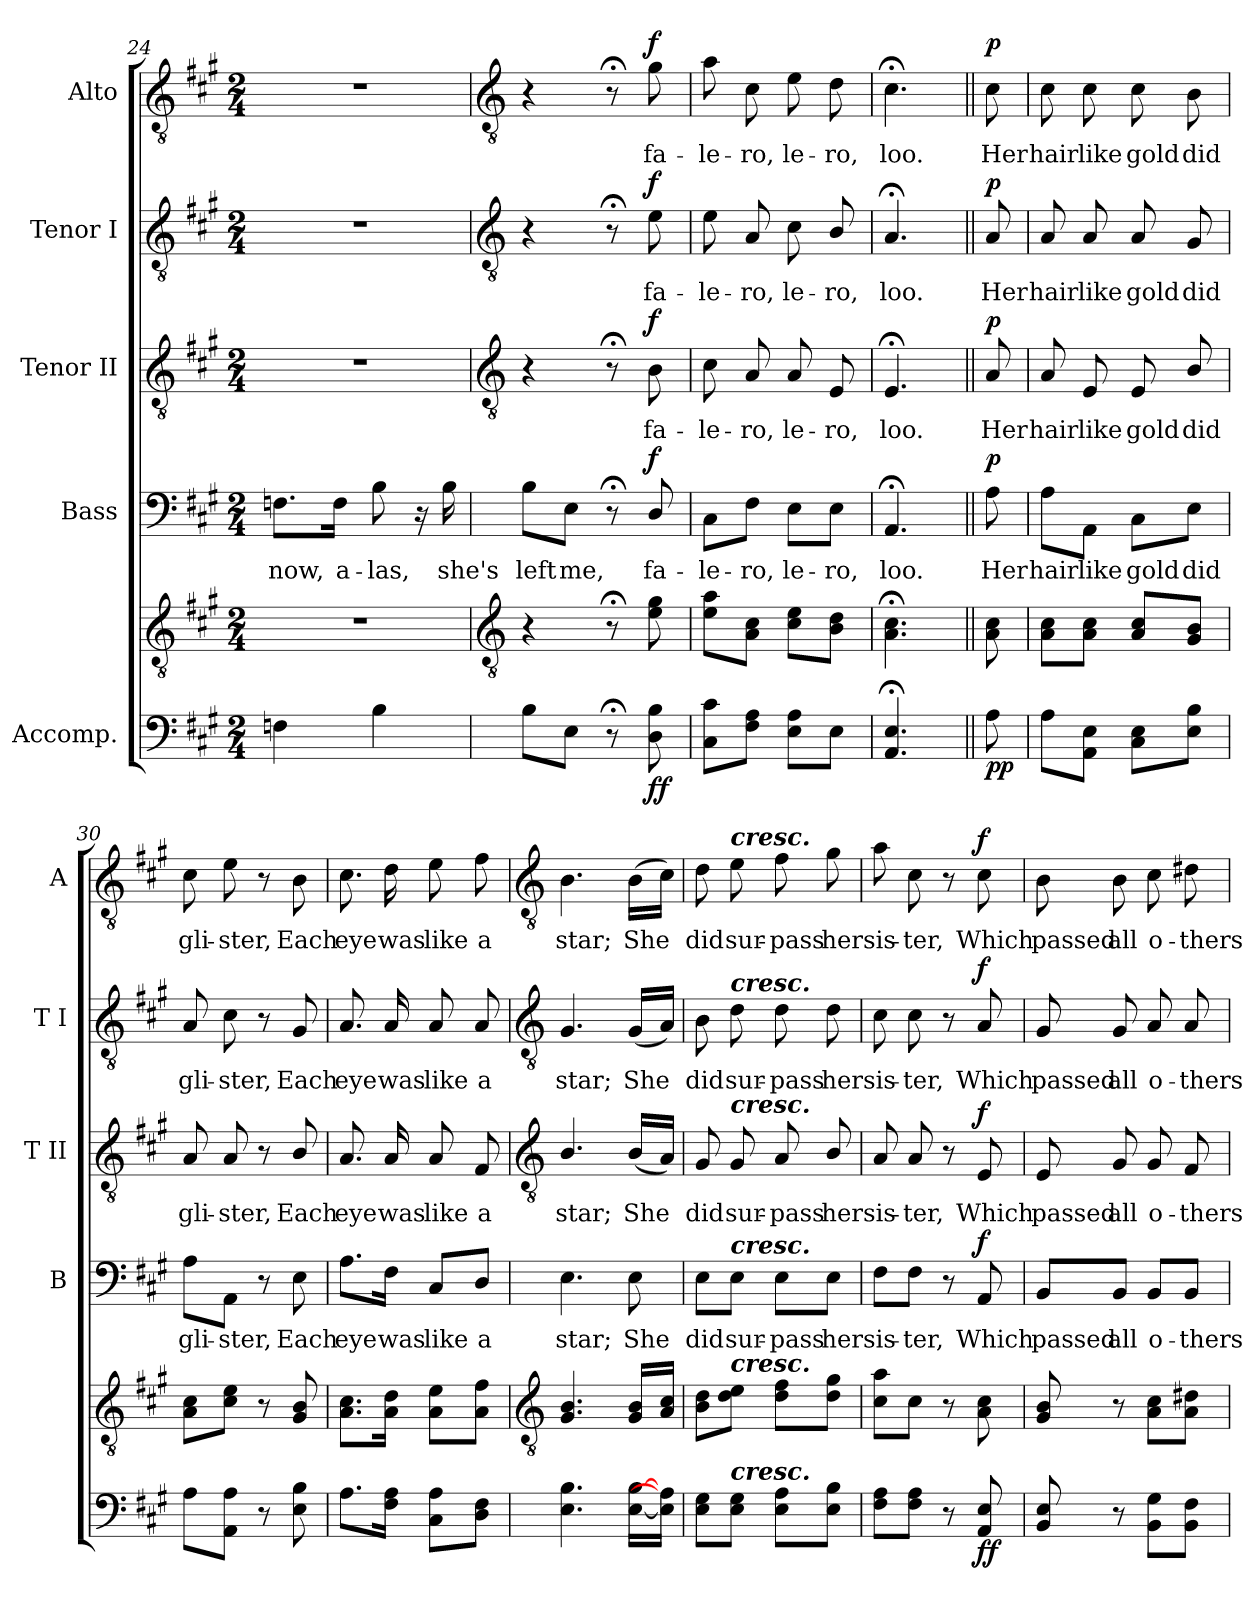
**kern	**kern	**dynam	**kern	**text	**dynam	**kern	**text	**dynam	**kern	**text	**dynam	**kern	**text	**dynam
*part5	*part5	*part5	*part4	*part4	*part4	*part3	*part3	*part3	*part2	*part2	*part2	*part1	*part1	*part1
*staff6	*staff5	*staff5/6	*staff4	*staff4	*staff4	*staff3	*staff3	*staff3	*staff2	*staff2	*staff2	*staff1	*staff1	*staff1
*I"Accomp.	*	*	*I"Bass	*	*	*I"Tenor II	*	*	*I"Tenor I	*	*	*I"Alto	*	*
*	*	*	*I'B	*	*	*I'T II	*	*	*I'T I	*	*	*I'A	*	*
*clefF4	*clefGv2	*	*clefF4	*	*	*clefGv2	*	*	*clefGv2	*	*	*clefGv2	*	*
*k[f#c#g#]	*k[f#c#g#]	*	*k[f#c#g#]	*	*	*k[f#c#g#]	*	*	*k[f#c#g#]	*	*	*k[f#c#g#]	*	*
*A:	*A:	*	*A:	*	*	*A:	*	*	*A:	*	*	*A:	*	*
*M2/4	*M2/4	*	*M2/4	*	*	*M2/4	*	*	*M2/4	*	*	*M2/4	*	*
=24	=24	=24	=24	=24	=24	=24	=24	=24	=24	=24	=24	=24	=24	=24
!	!LO:N:vis=1	!	!	!LO:LY:b	!	!LO:N:vis=1	!	!	!LO:N:vis=1	!	!	!LO:N:vis=1	!	!
4Fn	2r	.	8.Fn\L	now,	.	2r	.	.	2r	.	.	2r	.	.
!	!	!	!	!LO:LY:b	!	!	!	!	!	!	!	!	!	!
.	.	.	16F\Jk	a-	.	.	.	.	.	.	.	.	.	.
!	!	!	!	!LO:LY:b	!	!	!	!	!	!	!	!	!	!
4B	.	.	8B	-las,	.	.	.	.	.	.	.	.	.	.
.	.	.	16r	.	.	.	.	.	.	.	.	.	.	.
!	!	!	!	!LO:LY:b	!	!	!	!	!	!	!	!	!	!
.	.	.	16B	she's	.	.	.	.	.	.	.	.	.	.
!!LO:LB:g=z
=25	=25	=25	=25	=25	=25	=25	=25	=25	=25	=25	=25	=25	=25	=25
*	*clefGv2	*	*	*	*	*clefGv2	*	*	*clefGv2	*	*	*clefGv2	*	*
!	!	!	!	!LO:LY:b	!	!	!	!	!	!	!	!	!	!
8BL	4r	.	8B\L	left	.	4r	.	.	4r	.	.	4r	.	.
!	!	!	!	!LO:LY:b	!	!	!	!	!	!	!	!	!	!
8EJ	.	.	8E\J	me,	.	.	.	.	.	.	.	.	.	.
8r;<	8r;<	.	8r;<	.	.	8r;<	.	.	8r;<	.	.	8r;<	.	.
!	!	!LO:DY:b=2	!	!LO:LY:b	!	!	!LO:LY:b	!	!	!LO:LY:b	!	!	!LO:LY:b	!
!	!	!LO:DY:n=1:b	!	!	!LO:DY:b	!	!	!LO:DY:b	!	!	!LO:DY:b	!	!	!LO:DY:b
8D 8B	8e 8g#	f f	8D/	fa-	f	8B	fa-	f	8e	fa-	f	8g#	fa-	f
=26	=26	=26	=26	=26	=26	=26	=26	=26	=26	=26	=26	=26	=26	=26
!	!	!	!	!LO:LY:b	!	!	!LO:LY:b	!	!	!LO:LY:b	!	!	!LO:LY:b	!
8C# 8c#L	8e 8aL	.	8C#\L	-le-	.	8c#	-le-	.	8e	-le-	.	8a	-le-	.
!	!	!	!	!LO:LY:b	!	!	!LO:LY:b	!	!	!LO:LY:b	!	!	!LO:LY:b	!
8F# 8AJ	8A 8c#J	.	8F#\J	-ro,	.	8A	-ro,	.	8A	-ro,	.	8c#	-ro,	.
!	!	!	!	!LO:LY:b	!	!	!LO:LY:b	!	!	!LO:LY:b	!	!	!LO:LY:b	!
8E 8AL	8c# 8eL	.	8E\L	le-	.	8A	le-	.	8c#	le-	.	8e	le-	.
!	!	!	!	!LO:LY:b	!	!	!LO:LY:b	!	!	!LO:LY:b	!	!	!LO:LY:b	!
8EJ	8B 8dJ	.	8E\J	-ro,	.	8E	-ro,	.	8B/	-ro,	.	8d	-ro,	.
=27	=27	=27	=27	=27	=27	=27	=27	=27	=27	=27	=27	=27	=27	=27
!	!	!	!	!LO:LY:b	!	!	!LO:LY:b	!	!	!LO:LY:b	!	!	!LO:LY:b	!
4.AA;< 4.E;<	4.A;< 4.c#;<	.	4.AA;<	loo.	.	4.E;<	loo.	.	4.A;<	loo.	.	4.c#;<	loo.	.
=28||	=28||	=28||	=28||	=28||	=28||	=28||	=28||	=28||	=28||	=28||	=28||	=28||	=28||	=28||
!	!	!LO:DY:b=2	!	!LO:LY:b	!	!	!LO:LY:b	!	!	!LO:LY:b	!	!	!LO:LY:b	!
!	!	!LO:DY:n=1:b	!	!	!LO:DY:b	!	!	!LO:DY:b	!	!	!LO:DY:b	!	!	!LO:DY:b
8A	8A 8c#	p p	8A	Her	p	8A	Her	p	8A	Her	p	8c#	Her	p
=29	=29	=29	=29	=29	=29	=29	=29	=29	=29	=29	=29	=29	=29	=29
!	!	!	!	!LO:LY:b	!	!	!LO:LY:b	!	!	!LO:LY:b	!	!	!LO:LY:b	!
8AL	8A 8c#L	.	8A\L	hair	.	8A	hair	.	8A	hair	.	8c#	hair	.
!	!	!	!	!LO:LY:b	!	!	!LO:LY:b	!	!	!LO:LY:b	!	!	!LO:LY:b	!
8AA 8EJ	8A 8c#J	.	8AA\J	like	.	8E	like	.	8A	like	.	8c#	like	.
!	!	!	!	!LO:LY:b	!	!	!LO:LY:b	!	!	!LO:LY:b	!	!	!LO:LY:b	!
8C# 8EL	8A 8c#L	.	8C#\L	gold	.	8E	gold	.	8A	gold	.	8c#	gold	.
!	!	!	!	!LO:LY:b	!	!	!LO:LY:b	!	!	!LO:LY:b	!	!	!LO:LY:b	!
8E 8BJ	8G# 8BJ	.	8E\J	did	.	8B/	did	.	8G#	did	.	8B	did	.
=30	=30	=30	=30	=30	=30	=30	=30	=30	=30	=30	=30	=30	=30	=30
!	!	!	!	!LO:LY:b	!	!	!LO:LY:b	!	!	!LO:LY:b	!	!	!LO:LY:b	!
8AL	8A 8c#L	.	8A\L	gli-	.	8A	gli-	.	8A	gli-	.	8c#	gli-	.
!	!	!	!	!LO:LY:b	!	!	!LO:LY:b	!	!	!LO:LY:b	!	!	!LO:LY:b	!
8AA 8AJ	8c# 8eJ	.	8AA\J	-ster,	.	8A	-ster,	.	8c#	-ster,	.	8e	-ster,	.
8r	8r	.	8r	.	.	8r	.	.	8r	.	.	8r	.	.
!	!	!	!	!LO:LY:b	!	!	!LO:LY:b	!	!	!LO:LY:b	!	!	!LO:LY:b	!
8E 8B	8G# 8B	.	8E	Each	.	8B/	Each	.	8G#	Each	.	8B	Each	.
=31	=31	=31	=31	=31	=31	=31	=31	=31	=31	=31	=31	=31	=31	=31
!	!	!	!	!LO:LY:b	!	!	!LO:LY:b	!	!	!LO:LY:b	!	!	!LO:LY:b	!
8.AL	8.A 8.c#L	.	8.A\L	eye	.	8.A	eye	.	8.A	eye	.	8.c#	eye	.
!	!	!	!	!LO:LY:b	!	!	!LO:LY:b	!	!	!LO:LY:b	!	!	!LO:LY:b	!
16F# 16AJ	16A 16dJ	.	16F#\Jk	was	.	16A	was	.	16A	was	.	16d	was	.
!	!	!	!	!LO:LY:b	!	!	!LO:LY:b	!	!	!LO:LY:b	!	!	!LO:LY:b	!
8C# 8AL	8A 8eL	.	8C#/L	like	.	8A	like	.	8A	like	.	8e	like	.
!	!	!	!	!LO:LY:b	!	!	!LO:LY:b	!	!	!LO:LY:b	!	!	!LO:LY:b	!
8D 8F#J	8A 8f#J	.	8D/J	a	.	8F#	a	.	8A	a	.	8f#	a	.
!!LO:LB:g=z
=32	=32	=32	=32	=32	=32	=32	=32	=32	=32	=32	=32	=32	=32	=32
*	*clefGv2	*	*	*	*	*clefGv2	*	*	*clefGv2	*	*	*clefGv2	*	*
!	!	!	!	!LO:LY:b	!	!	!LO:LY:b	!	!	!LO:LY:b	!	!	!LO:LY:b	!
4.E 4.B	4.G# 4.B	.	4.E	star;	.	4.B/	star;	.	4.G#	star;	.	4.B	star;	.
!	!	!	!	!LO:LY:b	!	!	!LO:LY:b	!	!	!LO:LY:b	!	!	!LO:LY:b	!
[16E [16BLL	16G# 16BLL	.	8E	She	.	(<16BLL	She	.	(<16G#LL	She	.	(>16BLL	She	.
16E] 16A]JJ	16A 16c#JJ	.	.	.	.	16AJJ)	.	.	16AJJ)	.	.	16c#JJ)	.	.
=33	=33	=33	=33	=33	=33	=33	=33	=33	=33	=33	=33	=33	=33	=33
!	!	!	!	!LO:LY:b	!	!	!LO:LY:b	!	!	!LO:LY:b	!	!	!LO:LY:b	!
8E 8G#L	8B 8dL	.	8E\L	did	.	8G#	did	.	8B	did	.	8d	did	.
!	!	!	!	!	!	!	!	!	!	!	!	!LO:TX:a:Bi:t=cresc.	!	!
!	!	!	!	!	!	!	!	!	!LO:TX:a:Bi:t=cresc.	!	!	!	!	!
!	!	!	!	!	!	!LO:TX:a:Bi:t=cresc.	!	!	!	!	!	!	!	!
!	!	!	!LO:TX:a:Bi:t=cresc.	!	!	!	!	!	!	!	!	!	!	!
!	!LO:TX:a:Bi:t=cresc.	!	!	!	!	!	!	!	!	!	!	!	!	!
!LO:TX:a:Bi:t=cresc.	!	!	!	!	!	!	!	!	!	!	!	!	!	!
!	!	!	!	!LO:LY:b	!	!	!LO:LY:b	!	!	!LO:LY:b	!	!	!LO:LY:b	!
8E 8G#J	8d 8eJ	.	8E\J	sur-	.	8G#	sur-	.	8d	sur-	.	8e	sur-	.
!	!	!	!	!LO:LY:b	!	!	!LO:LY:b	!	!	!LO:LY:b	!	!	!LO:LY:b	!
8E 8AL	8d 8f#L	.	8E\L	-pass	.	8A	-pass	.	8d	-pass	.	8f#	-pass	.
!	!	!	!	!LO:LY:b	!	!	!LO:LY:b	!	!	!LO:LY:b	!	!	!LO:LY:b	!
8E 8BJ	8d 8g#J	.	8E\J	her	.	8B/	her	.	8d	her	.	8g#	her	.
=34	=34	=34	=34	=34	=34	=34	=34	=34	=34	=34	=34	=34	=34	=34
!	!	!	!	!LO:LY:b	!	!	!LO:LY:b	!	!	!LO:LY:b	!	!	!LO:LY:b	!
8F# 8AL	8c# 8aL	.	8F#\L	sis-	.	8A	sis-	.	8c#	sis-	.	8a	sis-	.
!	!	!	!	!LO:LY:b	!	!	!LO:LY:b	!	!	!LO:LY:b	!	!	!LO:LY:b	!
8F# 8AJ	8c#J	.	8F#\J	-ter,	.	8A	-ter,	.	8c#	-ter,	.	8c#	-ter,	.
8r	8r	.	8r	.	.	8r	.	.	8r	.	.	8r	.	.
!	!	!LO:DY:b=2	!	!LO:LY:b	!	!	!LO:LY:b	!	!	!LO:LY:b	!	!	!LO:LY:b	!
!	!	!LO:DY:n=1:b	!	!	!LO:DY:b	!	!	!LO:DY:b	!	!	!LO:DY:b	!	!	!LO:DY:b
8AA 8E	8A 8c#	f f	8AA	Which	f	8E	Which	f	8A	Which	f	8c#	Which	f
=35	=35	=35	=35	=35	=35	=35	=35	=35	=35	=35	=35	=35	=35	=35
!	!	!	!	!LO:LY:b	!	!	!LO:LY:b	!	!	!LO:LY:b	!	!	!LO:LY:b	!
8BB 8E	8G# 8B	.	8BB/L	passed	.	8E	passed	.	8G#	passed	.	8B	passed	.
!	!	!	!	!LO:LY:b	!	!	!LO:LY:b	!	!	!LO:LY:b	!	!	!LO:LY:b	!
8r	8r	.	8BB/J	all	.	8G#	all	.	8G#	all	.	8B	all	.
!	!	!	!	!LO:LY:b	!	!	!LO:LY:b	!	!	!LO:LY:b	!	!	!LO:LY:b	!
8BB 8G#L	8A 8c#L	.	8BB/L	o-	.	8G#	o-	.	8A	o-	.	8c#	o-	.
!	!	!	!	!LO:LY:b	!	!	!LO:LY:b	!	!	!LO:LY:b	!	!	!LO:LY:b	!
8BB 8F#J	8A 8d#XJ	.	8BB/J	-thers	.	8F#	-thers	.	8A	-thers	.	8d#X	-thers	.
=	=	=	=	=	=	=	=	=	=	=	=	=	=	=
*-	*-	*-	*-	*-	*-	*-	*-	*-	*-	*-	*-	*-	*-	*-
